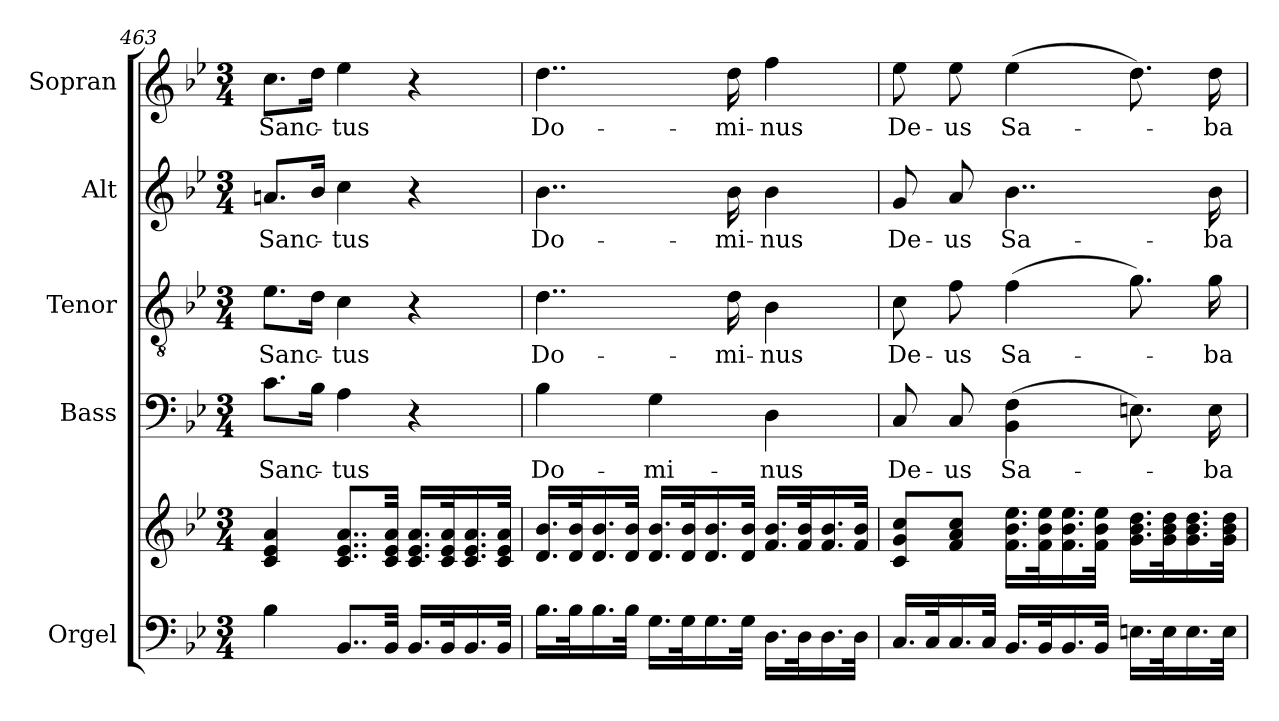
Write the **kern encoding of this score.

**kern	**kern	**kern	**text	**kern	**text	**kern	**text	**kern	**text
*part5	*part5	*part4	*part4	*part3	*part3	*part2	*part2	*part1	*part1
*staff6	*staff5	*staff4	*staff4	*staff3	*staff3	*staff2	*staff2	*staff1	*staff1
*I"Orgel	*	*I"Bass	*	*I"Tenor	*	*I"Alt	*	*I"Sopran	*
*I'Org.	*	*I'B.	*	*I'T.	*	*I'A.	*	*I'S.	*
*clefF4	*clefG2	*clefF4	*	*clefGv2	*	*clefG2	*	*clefG2	*
*k[b-e-]	*k[b-e-]	*k[b-e-]	*	*k[b-e-]	*	*k[b-e-]	*	*k[b-e-]	*
*B-:	*B-:	*B-:	*	*B-:	*	*B-:	*	*B-:	*
*M3/4	*M3/4	*M3/4	*	*M3/4	*	*M3/4	*	*M3/4	*
=463	=463	=463	=463	=463	=463	=463	=463	=463	=463
!	!	!	!LO:LY:b	!	!LO:LY:b	!	!LO:LY:b	!	!LO:LY:b
4B-\	4c/ 4e-/ 4a/	8.c\L	Sanc-	8.e-\L	Sanc-	8.an/L	Sanc-	8.cc\L	Sanc-
.	.	16B-\Jk	.	16d\Jk	.	16b-/Jk	.	16dd\Jk	.
!	!	!	!LO:LY:b	!	!LO:LY:b	!	!LO:LY:b	!	!LO:LY:b
8..BB-/L	8..c/ 8..e-/ 8..a/L	4A\	-tus	4c\	-tus	4cc\	-tus	4ee-\	-tus
32BB-/Jkk	32c/ 32e-/ 32a/Jkk	.	.	.	.	.	.	.	.
16.BB-/LL	16.c/ 16.e-/ 16.a/LL	4r	.	4r	.	4r	.	4r	.
32BB-/k	32c/ 32e-/ 32a/k	.	.	.	.	.	.	.	.
16.BB-/	16.c/ 16.e-/ 16.a/	.	.	.	.	.	.	.	.
32BB-/JJk	32c/ 32e-/ 32a/JJk	.	.	.	.	.	.	.	.
=464	=464	=464	=464	=464	=464	=464	=464	=464	=464
!	!	!	!LO:LY:b	!	!LO:LY:b	!	!LO:LY:b	!	!LO:LY:b
16.B-\LL	16.d/ 16.b-/LL	4B-\	Do-	4..d\	Do-	4..b-\	Do-	4..dd\	Do-
32B-\k	32d/ 32b-/k	.	.	.	.	.	.	.	.
16.B-\	16.d/ 16.b-/	.	.	.	.	.	.	.	.
32B-\JJk	32d/ 32b-/JJk	.	.	.	.	.	.	.	.
!	!	!	!LO:LY:b	!	!	!	!	!	!
16.G\LL	16.d/ 16.b-/LL	4G\	-mi-	.	.	.	.	.	.
32G\k	32d/ 32b-/k	.	.	.	.	.	.	.	.
16.G\	16.d/ 16.b-/	.	.	.	.	.	.	.	.
!	!	!	!	!	!LO:LY:b	!	!LO:LY:b	!	!LO:LY:b
.	.	.	.	16d\	-mi-	16b-\	-mi-	16dd\	-mi-
32G\JJk	32d/ 32b-/JJk	.	.	.	.	.	.	.	.
!	!	!	!LO:LY:b	!	!LO:LY:b	!	!LO:LY:b	!	!LO:LY:b
16.D\LL	16.f/ 16.b-/LL	4D\	-nus	4B-\	-nus	4b-\	-nus	4ff\	-nus
32D\k	32f/ 32b-/k	.	.	.	.	.	.	.	.
16.D\	16.f/ 16.b-/	.	.	.	.	.	.	.	.
32D\JJk	32f/ 32b-/JJk	.	.	.	.	.	.	.	.
!!LO:LB:g=z
=465	=465	=465	=465	=465	=465	=465	=465	=465	=465
!	!	!	!LO:LY:b	!	!LO:LY:b	!	!LO:LY:b	!	!LO:LY:b
16.C/LL	8c/ 8g/ 8cc/L	8C/	De-	8c\	De-	8g/	De-	8ee-\	De-
32C/k	.	.	.	.	.	.	.	.	.
!	!	!	!LO:LY:b	!	!LO:LY:b	!	!LO:LY:b	!	!LO:LY:b
16.C/	8f/ 8a/ 8cc/J	8C/	-us	8f\	-us	8a/	-us	8ee-\	-us
32C/JJk	.	.	.	.	.	.	.	.	.
!	!	!	!LO:LY:b	!	!LO:LY:b	!	!LO:LY:b	!	!LO:LY:b
16.BB-/LL	16.f\ 16.b-\ 16.ee-\LL	(>4BB-\ 4F\	Sa-	(>4f\	Sa-	4..b-\	Sa-	(>4ee-\	Sa-
32BB-/k	32f\ 32b-\ 32ee-\k	.	.	.	.	.	.	.	.
16.BB-/	16.f\ 16.b-\ 16.ee-\	.	.	.	.	.	.	.	.
32BB-/JJk	32f\ 32b-\ 32ee-\JJk	.	.	.	.	.	.	.	.
16.En\LL	16.g\ 16.b-\ 16.dd\LL	8.En\)	.	8.g\)	.	.	.	8.dd\)	.
32E\k	32g\ 32b-\ 32dd\k	.	.	.	.	.	.	.	.
16.E\	16.g\ 16.b-\ 16.dd\	.	.	.	.	.	.	.	.
!	!	!	!LO:LY:b	!	!LO:LY:b	!	!LO:LY:b	!	!LO:LY:b
.	.	16E\	-ba-	16g\	-ba-	16b-\	-ba-	16dd\	-ba-
32E\JJk	32g\ 32b-\ 32dd\JJk	.	.	.	.	.	.	.	.
=	=	=	=	=	=	=	=	=	=
*-	*-	*-	*-	*-	*-	*-	*-	*-	*-
